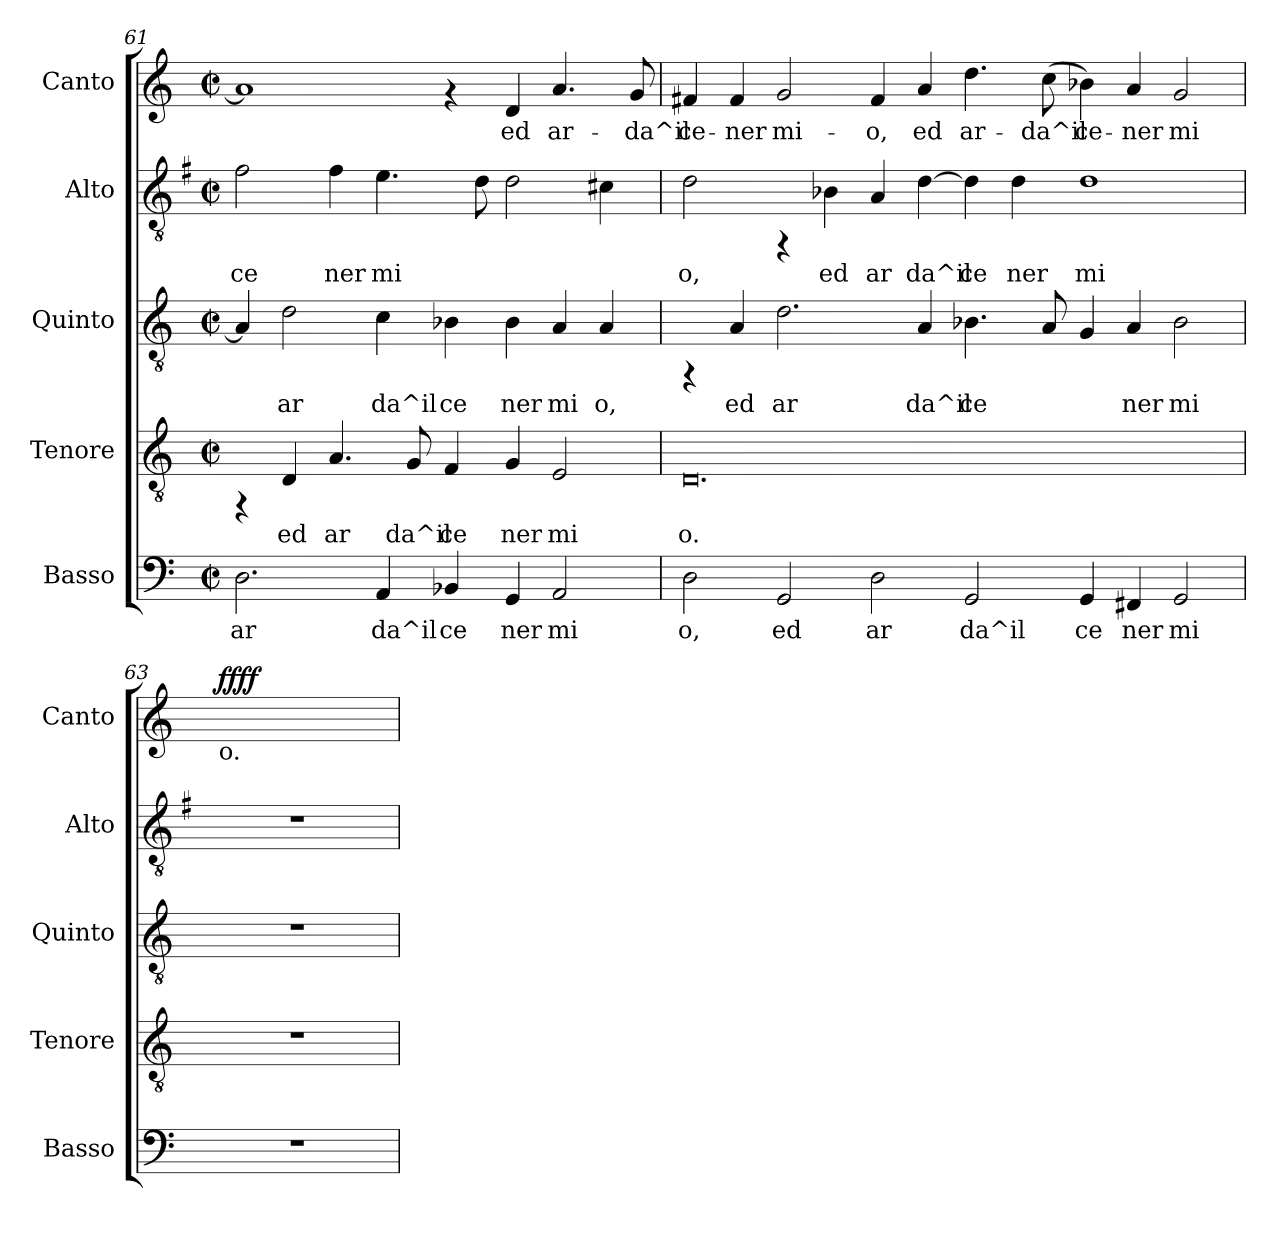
**kern	**text	**kern	**text	**kern	**text	**kern	**text	**kern	**text	**dynam
*part5	*part5	*part4	*part4	*part3	*part3	*part2	*part2	*part1	*part1	*part1
*staff5	*staff5	*staff4	*staff4	*staff3	*staff3	*staff2	*staff2	*staff1	*staff1	*staff1
*I"Basso	*	*I"Tenore	*	*I"Quinto	*	*I"Alto	*	*I"Canto	*	*
*I'Basso	*	*I'Tenore	*	*I'Quinto	*	*I'Alto	*	*I'Canto	*	*
*clefF4	*	*clefGv2	*	*clefGv2	*	*clefGv2	*	*clefG2	*	*
*	*	*	*	*	*	*ITrd-3c-5	*	*	*	*
*k[]	*	*k[]	*	*k[]	*	*k[]	*	*k[]	*	*
*C:	*	*C:	*	*C:	*	*C:	*	*C:	*	*
*M2/2	*	*M2/2	*	*M2/2	*	*M2/2	*	*M2/2	*	*
*met(c|)	*	*met(c|)	*	*met(c|)	*	*met(c|)	*	*met(c|)	*	*
=61	=61	=61	=61	=61	=61	=61	=61	=61	=61	=61
!	!LO:LY:b:cj	!	!	!	!LO:LY:b:cj	!	!LO:LY:b:cj	!	!LO:LY:b:cj	!
2.D\	ar	4rFF	.	4A/]	.	2b\	ce	1a]	.	.
!	!	!	!LO:LY:b:cj	!	!LO:LY:b:cj	!	!	!	!	!
.	.	4D/	ed	2d\	ar	.	.	.	.	.
!	!	!	!LO:LY:b:cj	!	!	!	!LO:LY:b:cj	!	!	!
.	.	4.A/	ar	.	.	4b\	ner	.	.	.
!	!LO:LY:b:cj	!	!	!	!LO:LY:b:cj	!	!LO:LY:b:cj	!	!	!
4AA/	da^il	.	.	4c\	da^il	4.a\	mi	.	.	.
!	!	!	!LO:LY:b:cj	!	!	!	!	!	!	!
.	.	8G/	da^il	.	.	.	.	.	.	.
!	!LO:LY:b:cj	!	!LO:LY:b:cj	!	!LO:LY:b:cj	!	!	!	!	!
4BB-X/	ce	4F/	ce	4B-X\	ce	.	.	4rf	.	.
!	!	!	!	!	!	!	!LO:LY:b:cj	!	!	!
.	.	.	.	.	.	8g\	.	.	.	.
!	!LO:LY:b:cj	!	!LO:LY:b:cj	!	!LO:LY:b:cj	!	!LO:LY:b:cj	!	!LO:LY:b:cj	!
4GG/	ner	4G/	ner	4B-\	ner	2g\	.	4d/	ed	.
!	!LO:LY:b:cj	!	!LO:LY:b:cj	!	!LO:LY:b:cj	!	!	!	!LO:LY:b:cj	!
2AA/	mi	2E/	mi	4A/	mi	.	.	4.a/	ar-	.
!	!	!	!	!	!LO:LY:b:cj	!	!LO:LY:b:cj	!	!	!
.	.	.	.	4A/	o,	4f#\	.	.	.	.
!	!	!	!	!	!	!	!	!	!LO:LY:b:cj	!
.	.	.	.	.	.	.	.	8g/	-da^il	.
=62	=62	=62	=62	=62	=62	=62	=62	=62	=62	=62
!	!LO:LY:b:cj	!	!LO:LY:b:cj	!	!	!	!LO:LY:b:cj	!	!LO:LY:b:cj	!
2D\	o,	0.D	o.	4rFF	.	2g\	o,	4f#X/	ce-	.
!	!	!	!	!	!LO:LY:b:cj	!	!	!	!LO:LY:b:cj	!
.	.	.	.	4A/	ed	.	.	4f#/	-ner	.
!	!LO:LY:b:cj	!	!	!	!LO:LY:b:cj	!	!	!	!LO:LY:b:cj	!
2GG/	ed	.	.	2.d\	ar	4rFF	.	2g/	mi-	.
!	!	!	!	!	!	!	!LO:LY:b:cj	!	!	!
.	.	.	.	.	.	4e-X\	ed	.	.	.
!	!LO:LY:b:cj	!	!	!	!	!	!LO:LY:b:cj	!	!LO:LY:b:cj	!
2D\	ar	.	.	.	.	4d/	ar	4f#/	-o,	.
!	!	!	!	!	!LO:LY:b:cj	!	!LO:LY:b:cj	!	!LO:LY:b:cj	!
.	.	.	.	4A/	da^il	[<4g\	da^il	4a/	ed	.
!	!LO:LY:b:cj	!	!	!	!LO:LY:b:cj	!	!LO:LY:b:cj	!	!LO:LY:b:cj	!
2GG/	da^il	.	.	4.B-X\	ce	4g\]	ce	4.dd\	ar-	.
!	!	!	!	!	!	!	!LO:LY:b:cj	!	!	!
.	.	.	.	.	.	4g\	ner	.	.	.
!	!	!	!	!	!LO:LY:b:cj	!	!	!	!LO:LY:b:cj	!
.	.	.	.	8A/	.	.	.	(<8cc\	-da^il	.
!	!LO:LY:b:cj	!	!	!	!LO:LY:b:cj	!	!LO:LY:b:cj	!	!LO:LY:b:cj	!
4GG/	ce	.	.	4G/	.	1g	mi	4b-X\)	ce-	.
!	!LO:LY:b:cj	!	!	!	!LO:LY:b:cj	!	!	!	!LO:LY:b:cj	!
4FF#X/	ner	.	.	4A/	ner	.	.	4a/	-ner	.
!	!LO:LY:b:cj	!	!	!	!LO:LY:b:cj	!	!	!	!LO:LY:b:cj	!
2GG/	mi	.	.	2B-\	mi	.	.	2g/	mi-	.
=63	=63	=63	=63	=63	=63	=63	=63	=63	=63	=63
1r	.	1r	.	1r	.	1r	.	32.ryy	.	.
!	!	!	!	!	!	!	!	!LO:TX:b:t=o.	!	!
!	!	!	!	!	!	!	!	!	!	!LO:DY:b
.	.	.	.	.	.	.	.	2ryy	.	ffff
.	.	.	.	.	.	.	.	4ryy	.	.
.	.	.	.	.	.	.	.	8ryy	.	.
.	.	.	.	.	.	.	.	16ryy	.	.
.	.	.	.	.	.	.	.	64ryy	.	.
=	=	=	=	=	=	=	=	=	=	=
*-	*-	*-	*-	*-	*-	*-	*-	*-	*-	*-
